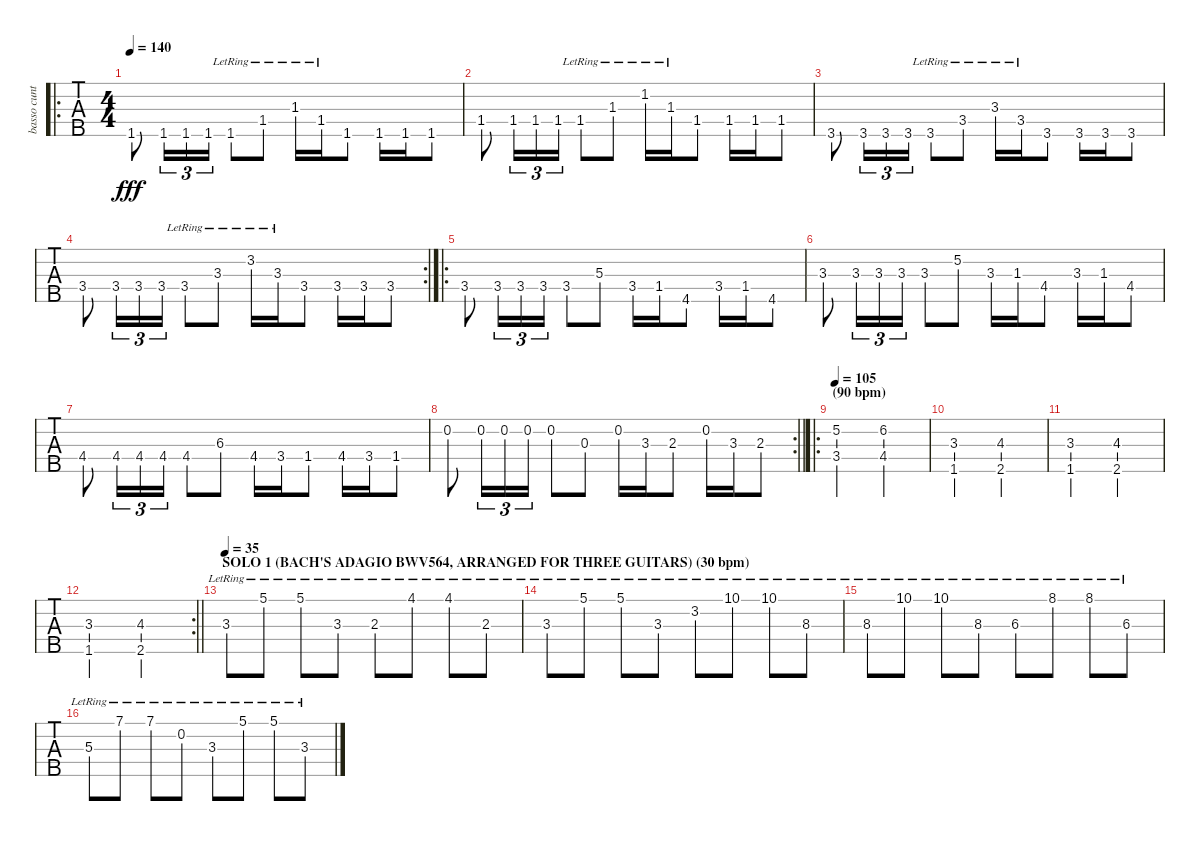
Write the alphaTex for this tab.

\track ("basso cuntinuo" "basso cunt") {solo instrument electricbasspick}
\staff {tabs}
\tuning (Eb2 Bb1 F1 C1 G0) {hide}
\ro
\ts (4 4)
\tempo 140
\clef f4
\ks cminor
1.5.8{dy fff} 1.5.16{tu (3 2)} 1.5.16{tu (3 2)} 1.5.16{tu (3 2)} 1.5{lr}.8 1.4{lr}.8 1.3{lr}.16 1.4{lr}.16 1.5.8 1.5.16 1.5.16 1.5.8 |
1.4.8 1.4.16{tu (3 2)} 1.4.16{tu (3 2)} 1.4.16{tu (3 2)} 1.4{lr}.8 1.3{lr}.8 1.2{lr}.16 1.3{lr}.16 1.4.8 1.4.16 1.4.16 1.4.8 |
3.5.8 3.5.16{tu (3 2)} 3.5.16{tu (3 2)} 3.5.16{tu (3 2)} 3.5{lr}.8 3.4{lr}.8 3.3{lr}.16 3.4{lr}.16 3.5.8 3.5.16 3.5.16 3.5.8 |
\rc 2
3.4.8 3.4.16{tu (3 2)} 3.4.16{tu (3 2)} 3.4.16{tu (3 2)} 3.4{lr}.8 3.3{lr}.8 3.2{lr}.16 3.3{lr}.16 3.4.8 3.4.16 3.4.16 3.4.8 |
\ro
3.4.8 3.4.16{tu (3 2)} 3.4.16{tu (3 2)} 3.4.16{tu (3 2)} 3.4.8 5.3.8 3.4.16 1.4.16 4.5.8 3.4.16 1.4.16 4.5.8 |
3.3.8 3.3.16{tu (3 2)} 3.3.16{tu (3 2)} 3.3.16{tu (3 2)} 3.3.8 5.2.8 3.3.16 1.3.16 4.4.8 3.3.16 1.3.16 4.4.8 |
4.4.8 4.4.16{tu (3 2)} 4.4.16{tu (3 2)} 4.4.16{tu (3 2)} 4.4.8 6.3.8 4.4.16 3.4.16 1.4.8 4.4.16 3.4.16 1.4.8 |
\rc 2
\barLineRight lightlight
0.2.8 0.2.16{tu (3 2)} 0.2.16{tu (3 2)} 0.2.16{tu (3 2)} 0.2.8 0.3.8 0.2.16 3.3.16 2.3.8 0.2.16 3.3.16 2.3.8 |
\ro
\section ("" "(90 bpm)")
\tempo 105
(5.2 3.4).2 (6.2 4.4).2 |
(3.3 1.5).2 (4.3 2.5).2 |
(3.3 1.5).2 (4.3 2.5).2 |
\rc 2
\barLineRight lightlight
(3.3 1.5).2 (4.3 2.5).2 |
\section ("" "SOLO 1 (BACH'S ADAGIO BWV564, ARRANGED FOR THREE GUITARS) (30 bpm)")
\tempo 35
3.3{lr}.8 5.1{lr}.8 5.1{lr}.8 3.3{lr}.8 2.3{lr}.8 4.1{lr}.8 4.1{lr}.8 2.3{lr}.8 |
3.3{lr}.8 5.1{lr}.8 5.1{lr}.8 3.3{lr}.8 3.2{lr}.8 10.1{lr}.8 10.1{lr}.8 8.3{lr}.8 |
8.3{lr}.8 10.1{lr}.8 10.1{lr}.8 8.3{lr}.8 6.3{lr}.8 8.1{lr}.8 8.1{lr}.8 6.3{lr}.8 |
5.3{lr}.8 7.1{lr}.8 7.1{lr}.8 0.2{lr}.8 3.3{lr}.8 5.1{lr}.8 5.1{lr}.8 3.3{lr}.8
